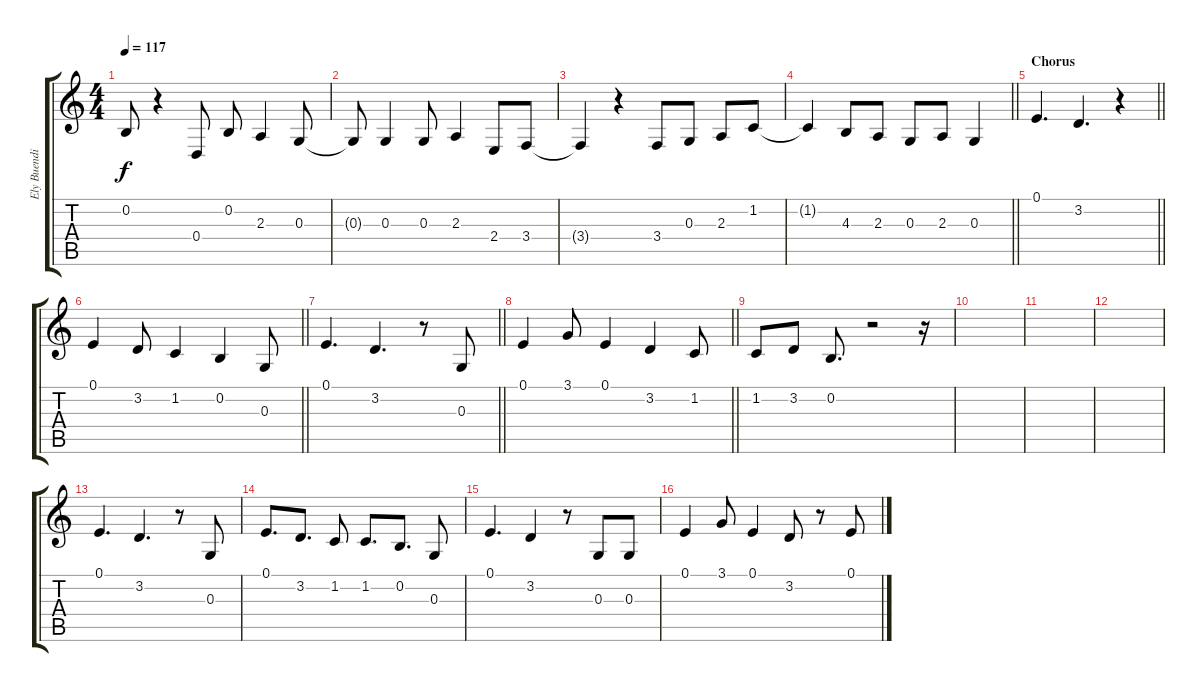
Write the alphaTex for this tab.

\track ("Ely Buendia(Vocal)" "Ely Buendi") {instrument sopranosax}
\staff {score tabs}
\tuning (E4 B3 G3 D3 A2 E2) {hide}
\ts (4 4)
\tempo 117
\clef g2
\ks c
0.2{t}.8{dy f} r.4 0.4.8 0.2.8 2.3.4 0.3.8 |
0.3{t}.8 0.3.4 0.3.8 2.3.4 2.4.8 3.4.8 |
3.4{t}.4 r.4 3.4.8 0.3.8 2.3.8 1.2.8 |
\barLineRight lightlight
1.2{t}.4 4.3.8 2.3.8 0.3.8 2.3.8 0.3.4 |
\section ("" "Chorus")
\barLineRight lightlight
0.1.4{d} 3.2.4{d} r.4 |
\barLineRight lightlight
0.1.4 3.2.8 1.2.4 0.2.4 0.3.8 |
\barLineRight lightlight
0.1.4{d} 3.2.4{d} r.8 0.3.8 |
\barLineRight lightlight
0.1.4 3.1.8 0.1.4 3.2.4 1.2.8 |
1.2.8 3.2.8 0.2.8{d} r.2 r.16 |
|
|
|
0.1.4{d} 3.2.4{d} r.8 0.3.8 |
0.1.8{d} 3.2.8{d} 1.2.8 1.2.8{d} 0.2.8{d} 0.3.8 |
0.1.4{d} 3.2.4 r.8 0.3.8 0.3.8 |
0.1.4 3.1.8 0.1.4 3.2.8 r.8 0.1.8
